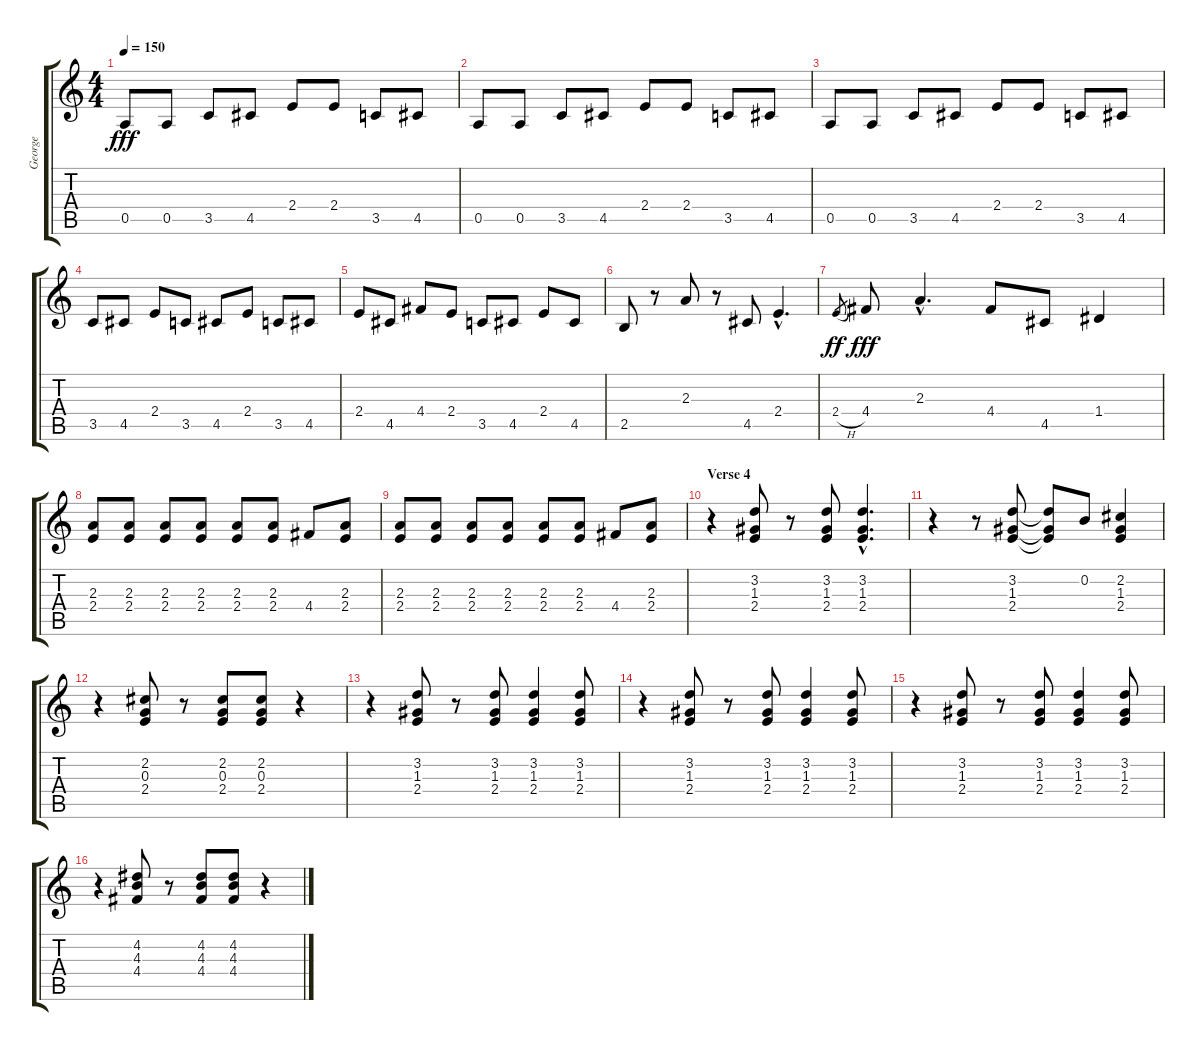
\track ("George" "George") {instrument electricguitarclean}
\staff {score tabs}
\tuning (E4 B3 G3 D3 A2 E2) {hide}
\ts (4 4)
\tempo 150
\clef g2
\ks c
0.5.8{dy fff} 0.5.8 3.5.8 4.5.8 2.4.8 2.4.8 3.5.8 4.5.8 |
0.5.8 0.5.8 3.5.8 4.5.8 2.4.8 2.4.8 3.5.8 4.5.8 |
0.5.8 0.5.8 3.5.8 4.5.8 2.4.8 2.4.8 3.5.8 4.5.8 |
3.5.8 4.5.8 2.4.8 3.5.8 4.5.8 2.4.8 3.5.8 4.5.8 |
2.4.8 4.5.8 4.4.8 2.4.8 3.5.8 4.5.8 2.4.8 4.5.8 |
2.5.8 r.8 2.3.8 r.8 4.5.8 2.4{hac}.4{d} |
2.4{h}.8{gr dy ff} 4.4.8{dy fff} 2.3{hac}.4{d} 4.4.8 4.5.8 1.4.4 |
(2.3 2.4).8 (2.3 2.4).8 (2.3 2.4).8 (2.3 2.4).8 (2.3 2.4).8 (2.3 2.4).8 4.4.8 (2.3 2.4).8 |
(2.3 2.4).8 (2.3 2.4).8 (2.3 2.4).8 (2.3 2.4).8 (2.3 2.4).8 (2.3 2.4).8 4.4.8 (2.3 2.4).8 |
\section ("" "Verse 4")
r.4 (3.2 1.3 2.4).8 r.8 (3.2 1.3 2.4).8 (3.2{hac} 1.3{hac} 2.4{hac}).4{d} |
r.4 r.8 (3.2 1.3 2.4).8 (3.2{t} 1.3{t} 2.4{t}).8 0.2.8 (2.2 1.3 2.4).4 |
r.4 (2.2 0.3 2.4).8 r.8 (2.2 0.3 2.4).8 (2.2 0.3 2.4).8 r.4 |
r.4 (3.2 1.3 2.4).8 r.8 (3.2 1.3 2.4).8 (3.2 1.3 2.4).4 (3.2 1.3 2.4).8 |
r.4 (3.2 1.3 2.4).8 r.8 (3.2 1.3 2.4).8 (3.2 1.3 2.4).4 (3.2 1.3 2.4).8 |
r.4 (3.2 1.3 2.4).8 r.8 (3.2 1.3 2.4).8 (3.2 1.3 2.4).4 (3.2 1.3 2.4).8 |
r.4 (4.2 4.3 4.4).8 r.8 (4.2 4.3 4.4).8 (4.2 4.3 4.4).8 r.4
